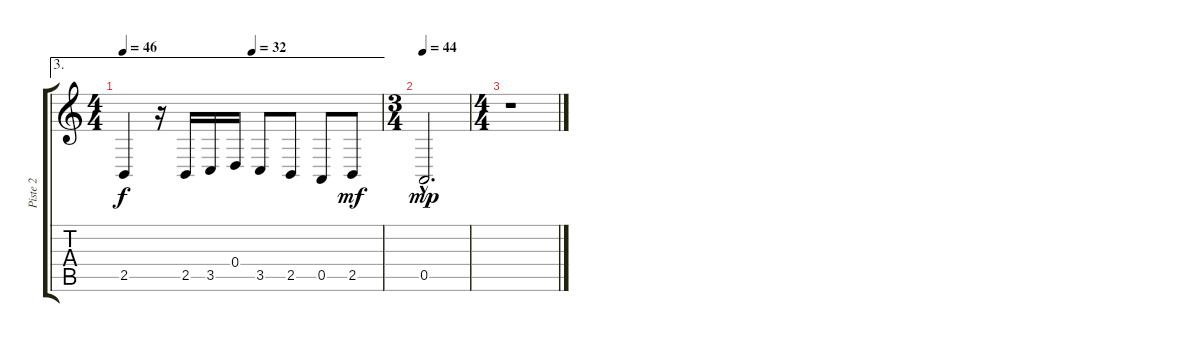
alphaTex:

\track ("Piste 2" "Piste 2") {instrument brightacousticpiano}
\staff {score tabs}
\tuning (E4 B3 G3 D3 A2 E2) {hide}
\ae 3
\ts (4 4)
\tempo 46
\tempo (32 0.5)
\clef g2
\ks c
2.5.4{dy f} r.16 2.5.16 3.5.16 0.4.16 3.5.8 2.5.8 0.5.8 2.5.8{dy mf} |
\ts (3 4)
\tempo 44
0.5{hac}.2{d dy mp} |
\ts (4 4)
r.1
